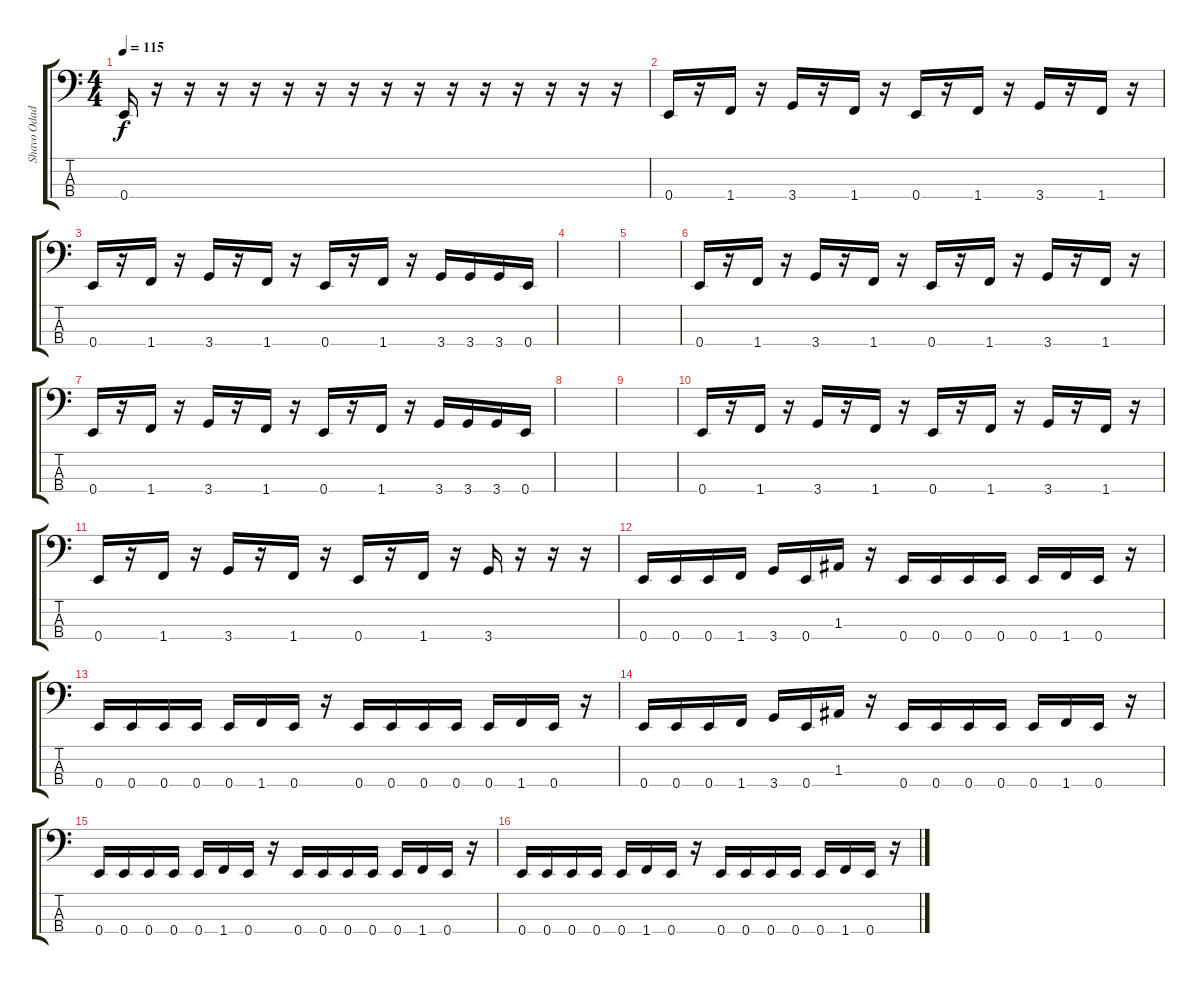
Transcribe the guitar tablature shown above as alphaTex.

\track ("Shavo Odadjian" "Shavo Odad") {instrument electricbasspick}
\staff {score tabs}
\tuning (G2 D2 A1 E1) {hide}
\ts (4 4)
\tempo 115
\clef f4
\ks c
0.4.16{dy f instrument electricbasspick} r.16 r.16 r.16 r.16 r.16 r.16 r.16 r.16 r.16 r.16 r.16 r.16 r.16 r.16 r.16 |
0.4.16 r.16 1.4.16 r.16 3.4.16 r.16 1.4.16 r.16 0.4.16 r.16 1.4.16 r.16 3.4.16 r.16 1.4.16 r.16 |
0.4.16 r.16 1.4.16 r.16 3.4.16 r.16 1.4.16 r.16 0.4.16 r.16 1.4.16 r.16 3.4.16 3.4.16 3.4.16 0.4.16 |
|
|
0.4.16 r.16 1.4.16 r.16 3.4.16 r.16 1.4.16 r.16 0.4.16 r.16 1.4.16 r.16 3.4.16 r.16 1.4.16 r.16 |
0.4.16 r.16 1.4.16 r.16 3.4.16 r.16 1.4.16 r.16 0.4.16 r.16 1.4.16 r.16 3.4.16 3.4.16 3.4.16 0.4.16 |
|
|
0.4.16 r.16 1.4.16 r.16 3.4.16 r.16 1.4.16 r.16 0.4.16 r.16 1.4.16 r.16 3.4.16 r.16 1.4.16 r.16 |
0.4.16 r.16 1.4.16 r.16 3.4.16 r.16 1.4.16 r.16 0.4.16 r.16 1.4.16 r.16 3.4.16 r.16 r.16 r.16 |
0.4.16 0.4.16 0.4.16 1.4.16 3.4.16 0.4.16 1.3.16 r.16 0.4.16 0.4.16 0.4.16 0.4.16 0.4.16 1.4.16 0.4.16 r.16 |
0.4.16 0.4.16 0.4.16 0.4.16 0.4.16 1.4.16 0.4.16 r.16 0.4.16 0.4.16 0.4.16 0.4.16 0.4.16 1.4.16 0.4.16 r.16 |
0.4.16 0.4.16 0.4.16 1.4.16 3.4.16 0.4.16 1.3.16 r.16 0.4.16 0.4.16 0.4.16 0.4.16 0.4.16 1.4.16 0.4.16 r.16 |
0.4.16 0.4.16 0.4.16 0.4.16 0.4.16 1.4.16 0.4.16 r.16 0.4.16 0.4.16 0.4.16 0.4.16 0.4.16 1.4.16 0.4.16 r.16 |
0.4.16 0.4.16 0.4.16 0.4.16 0.4.16 1.4.16 0.4.16 r.16 0.4.16 0.4.16 0.4.16 0.4.16 0.4.16 1.4.16 0.4.16 r.16
